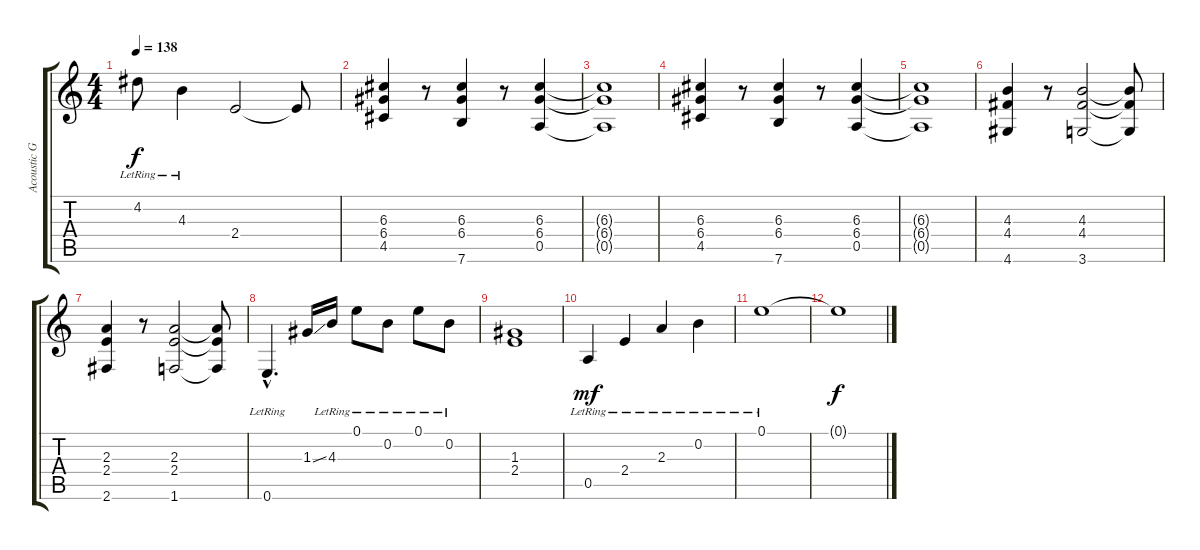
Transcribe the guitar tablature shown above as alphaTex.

\track ("Acoustic Guitar" "Acoustic G") {instrument acousticguitarsteel}
\staff {score tabs}
\tuning (E4 B3 G3 D3 A2 E2) {hide}
\ts (4 4)
\tempo 138
\clef g2
\ks c
4.2{lr}.8{dy f} 4.3{lr}.4 2.4.2 2.4{t}.8 |
(6.3 6.4 4.5).4 r.8 (6.3 6.4 7.6).4 r.8 (6.3 6.4 0.5).4 |
(6.3{t} 6.4{t} 0.5{t}).1 |
(6.3 6.4 4.5).4 r.8 (6.3 6.4 7.6).4 r.8 (6.3 6.4 0.5).4 |
(6.3{t} 6.4{t} 0.5{t}).1 |
(4.3 4.4 4.6).4 r.8 (4.3 4.4 3.6).2 (4.3{t} 4.4{t} 3.6{t}).8 |
(2.3 2.4 2.6).4 r.8 (2.3 2.4 1.6).2 (2.3{t} 2.4{t} 1.6{t}).8 |
0.6{hac lr}.4{d} 1.3{ss}.16 4.3{lr}.16 0.1{lr}.8 0.2{lr}.8 0.1{lr}.8 0.2{lr}.8 |
(1.3 2.4).1 |
0.5{lr}.4{dy mf} 2.4{lr}.4 2.3{lr}.4 0.2{lr}.4 |
0.1{lr}.1 |
0.1{t}.1{dy f}
